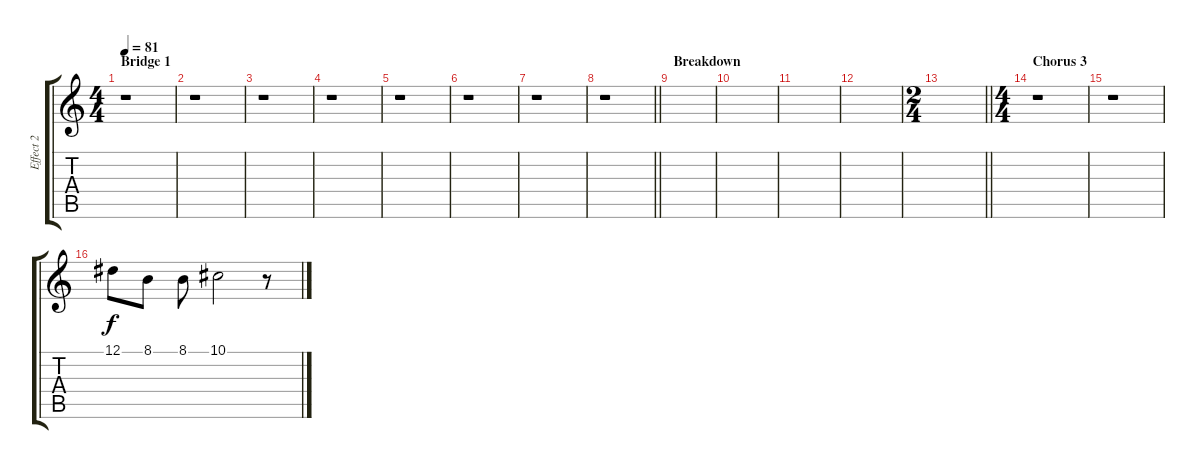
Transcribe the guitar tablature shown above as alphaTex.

\track ("Effect 2" "Effect 2") {instrument stringensemble1}
\staff {score tabs}
\tuning (Eb4 Bb3 Gb3 Db3 Ab2 Eb2) {hide}
\ts (4 4)
\section ("" "Bridge 1")
\tempo 81
\clef g2
\ks c
r.1{dy f} |
r.1 |
r.1 |
r.1 |
r.1 |
r.1 |
r.1 |
\barLineRight lightlight
r.1 |
\section ("" "Breakdown")
|
|
|
|
\ts (2 4)
\barLineRight lightlight
|
\ts (4 4)
\section ("" "Chorus 3")
r.1 |
r.1 |
12.1.8{volume 16 instrument tubularbells} 8.1.8 8.1.8 10.1.2 r.8
